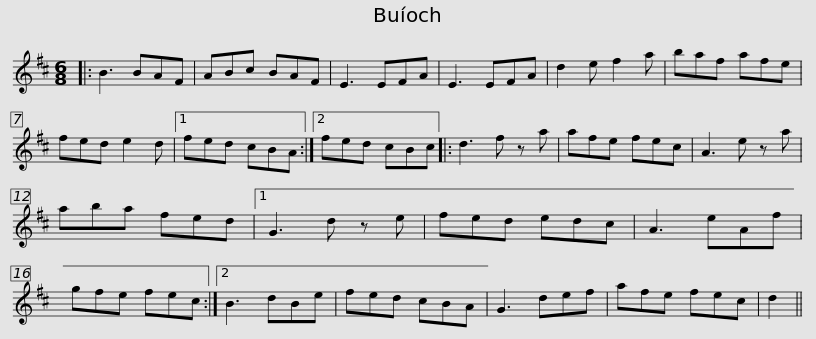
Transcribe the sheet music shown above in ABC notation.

X:1
L:1/8
M:6/8
I:linebreak $
K:Bmin
V:1 treble
V:1
|: B3 BAF | ABc BAF | E3 EFA | E3 EFA | d2 e f2 a | %5
 baf afe | fed e2 d |1 fed cBA :|2$ fed cBc |: d3 f z a | %10
 afe fec | A3 e z a | aba fed |1 G3 d z e | fed edc | %15
 A3 eAf |$ gfe fec :|2 B3 dBe | fed cBA | G3 def | %20
 afe fec | d2 || %22
